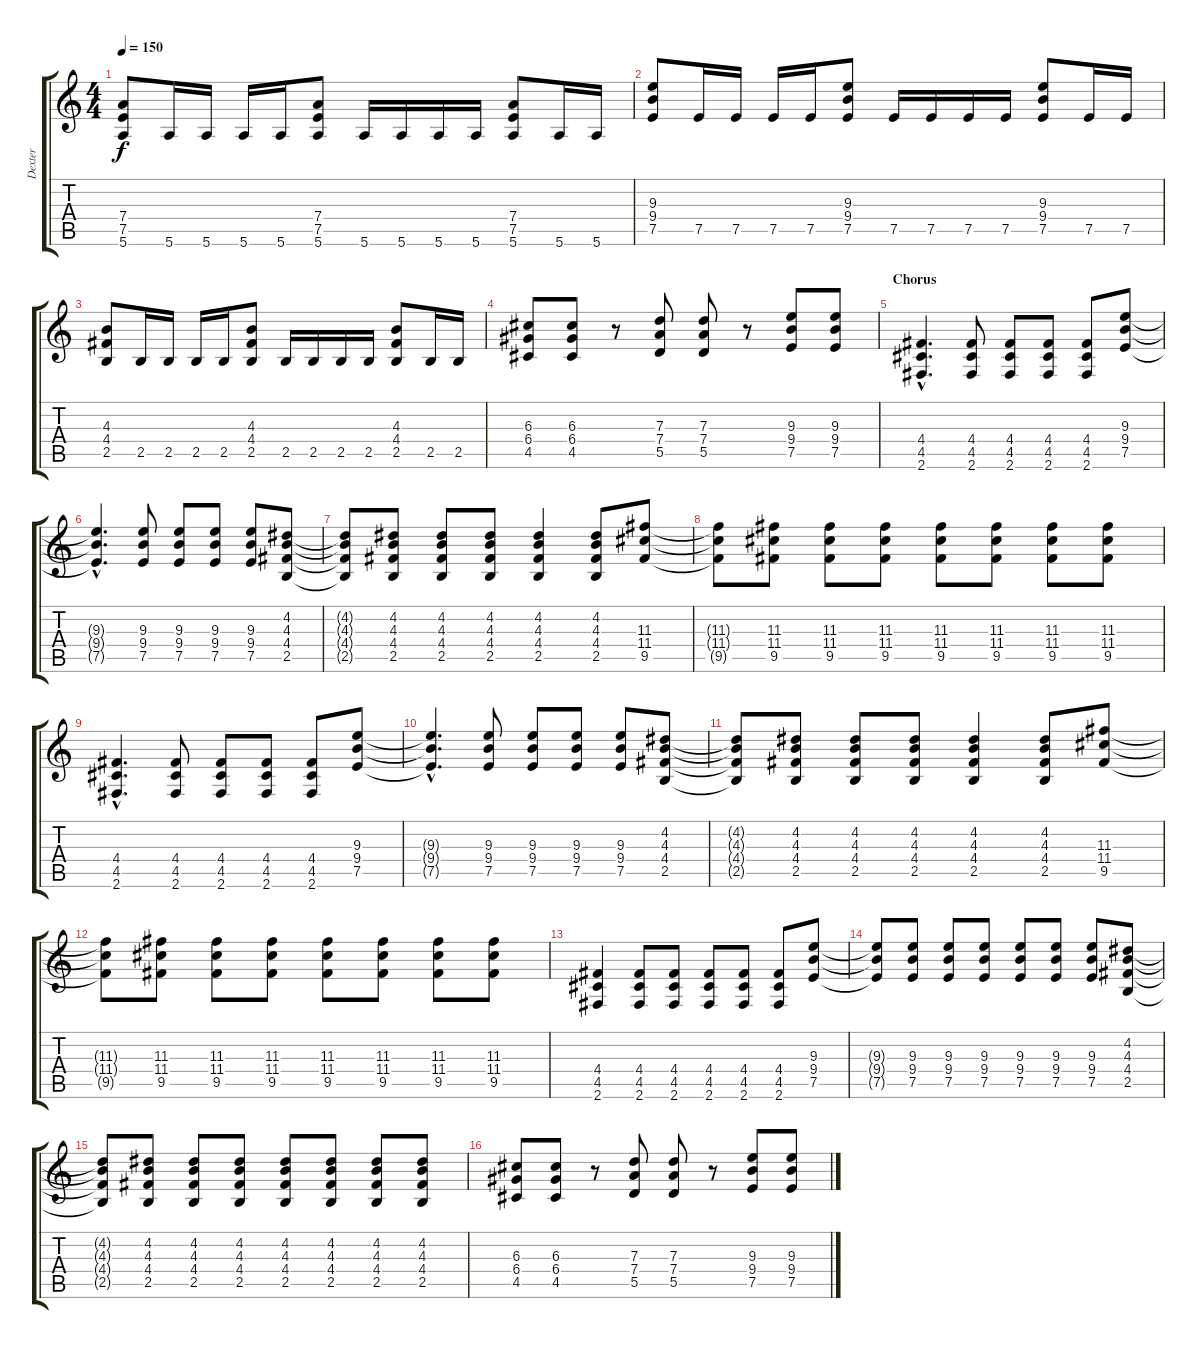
\track ("Dexter" "Dexter") {instrument distortionguitar}
\staff {score tabs}
\tuning (E4 B3 G3 D3 A2 E2) {hide}
\ts (4 4)
\tempo 150
\clef g2
\ks c
(7.4 7.5 5.6).8{dy f} 5.6.16 5.6.16 5.6.16 5.6.16 (7.4 7.5 5.6).8 5.6.16 5.6.16 5.6.16 5.6.16 (7.4 7.5 5.6).8 5.6.16 5.6.16 |
(9.3 9.4 7.5).8 7.5.16 7.5.16 7.5.16 7.5.16 (9.3 9.4 7.5).8 7.5.16 7.5.16 7.5.16 7.5.16 (9.3 9.4 7.5).8 7.5.16 7.5.16 |
(4.3 4.4 2.5).8 2.5.16 2.5.16 2.5.16 2.5.16 (4.3 4.4 2.5).8 2.5.16 2.5.16 2.5.16 2.5.16 (4.3 4.4 2.5).8 2.5.16 2.5.16 |
(6.3 6.4 4.5).8 (6.3 6.4 4.5).8 r.8 (7.3 7.4 5.5).8 (7.3 7.4 5.5).8 r.8 (9.3 9.4 7.5).8 (9.3 9.4 7.5).8 |
\section ("" "Chorus")
(4.4{hac} 4.5{hac} 2.6{hac}).4{d} (4.4 4.5 2.6).8 (4.4 4.5 2.6).8 (4.4 4.5 2.6).8 (4.4 4.5 2.6).8 (9.3 9.4 7.5).8 |
(9.3{hac t} 9.4{hac t} 7.5{hac t}).4{d} (9.3 9.4 7.5).8 (9.3 9.4 7.5).8 (9.3 9.4 7.5).8 (9.3 9.4 7.5).8 (4.2 4.3 4.4 2.5).8 |
(4.2{t} 4.3{t} 4.4{t} 2.5{t}).8 (4.2 4.3 4.4 2.5).8 (4.2 4.3 4.4 2.5).8 (4.2 4.3 4.4 2.5).8 (4.2 4.3 4.4 2.5).4 (4.2 4.3 4.4 2.5).8 (11.3 11.4 9.5).8 |
(11.3{t} 11.4{t} 9.5{t}).8 (11.3 11.4 9.5).8 (11.3 11.4 9.5).8 (11.3 11.4 9.5).8 (11.3 11.4 9.5).8 (11.3 11.4 9.5).8 (11.3 11.4 9.5).8 (11.3 11.4 9.5).8 |
(4.4{hac} 4.5{hac} 2.6{hac}).4{d} (4.4 4.5 2.6).8 (4.4 4.5 2.6).8 (4.4 4.5 2.6).8 (4.4 4.5 2.6).8 (9.3 9.4 7.5).8 |
(9.3{hac t} 9.4{hac t} 7.5{hac t}).4{d} (9.3 9.4 7.5).8 (9.3 9.4 7.5).8 (9.3 9.4 7.5).8 (9.3 9.4 7.5).8 (4.2 4.3 4.4 2.5).8 |
(4.2{t} 4.3{t} 4.4{t} 2.5{t}).8 (4.2 4.3 4.4 2.5).8 (4.2 4.3 4.4 2.5).8 (4.2 4.3 4.4 2.5).8 (4.2 4.3 4.4 2.5).4 (4.2 4.3 4.4 2.5).8 (11.3 11.4 9.5).8 |
(11.3{t} 11.4{t} 9.5{t}).8 (11.3 11.4 9.5).8 (11.3 11.4 9.5).8 (11.3 11.4 9.5).8 (11.3 11.4 9.5).8 (11.3 11.4 9.5).8 (11.3 11.4 9.5).8 (11.3 11.4 9.5).8 |
(4.4 4.5 2.6).4 (4.4 4.5 2.6).8 (4.4 4.5 2.6).8 (4.4 4.5 2.6).8 (4.4 4.5 2.6).8 (4.4 4.5 2.6).8 (9.3 9.4 7.5).8 |
(9.3{t} 9.4{t} 7.5{t}).8 (9.3 9.4 7.5).8 (9.3 9.4 7.5).8 (9.3 9.4 7.5).8 (9.3 9.4 7.5).8 (9.3 9.4 7.5).8 (9.3 9.4 7.5).8 (4.2 4.3 4.4 2.5).8 |
(4.2{t} 4.3{t} 4.4{t} 2.5{t}).8 (4.2 4.3 4.4 2.5).8 (4.2 4.3 4.4 2.5).8 (4.2 4.3 4.4 2.5).8 (4.2 4.3 4.4 2.5).8 (4.2 4.3 4.4 2.5).8 (4.2 4.3 4.4 2.5).8 (4.2 4.3 4.4 2.5).8 |
(6.3 6.4 4.5).8 (6.3 6.4 4.5).8 r.8 (7.3 7.4 5.5).8 (7.3 7.4 5.5).8 r.8 (9.3 9.4 7.5).8 (9.3 9.4 7.5).8
